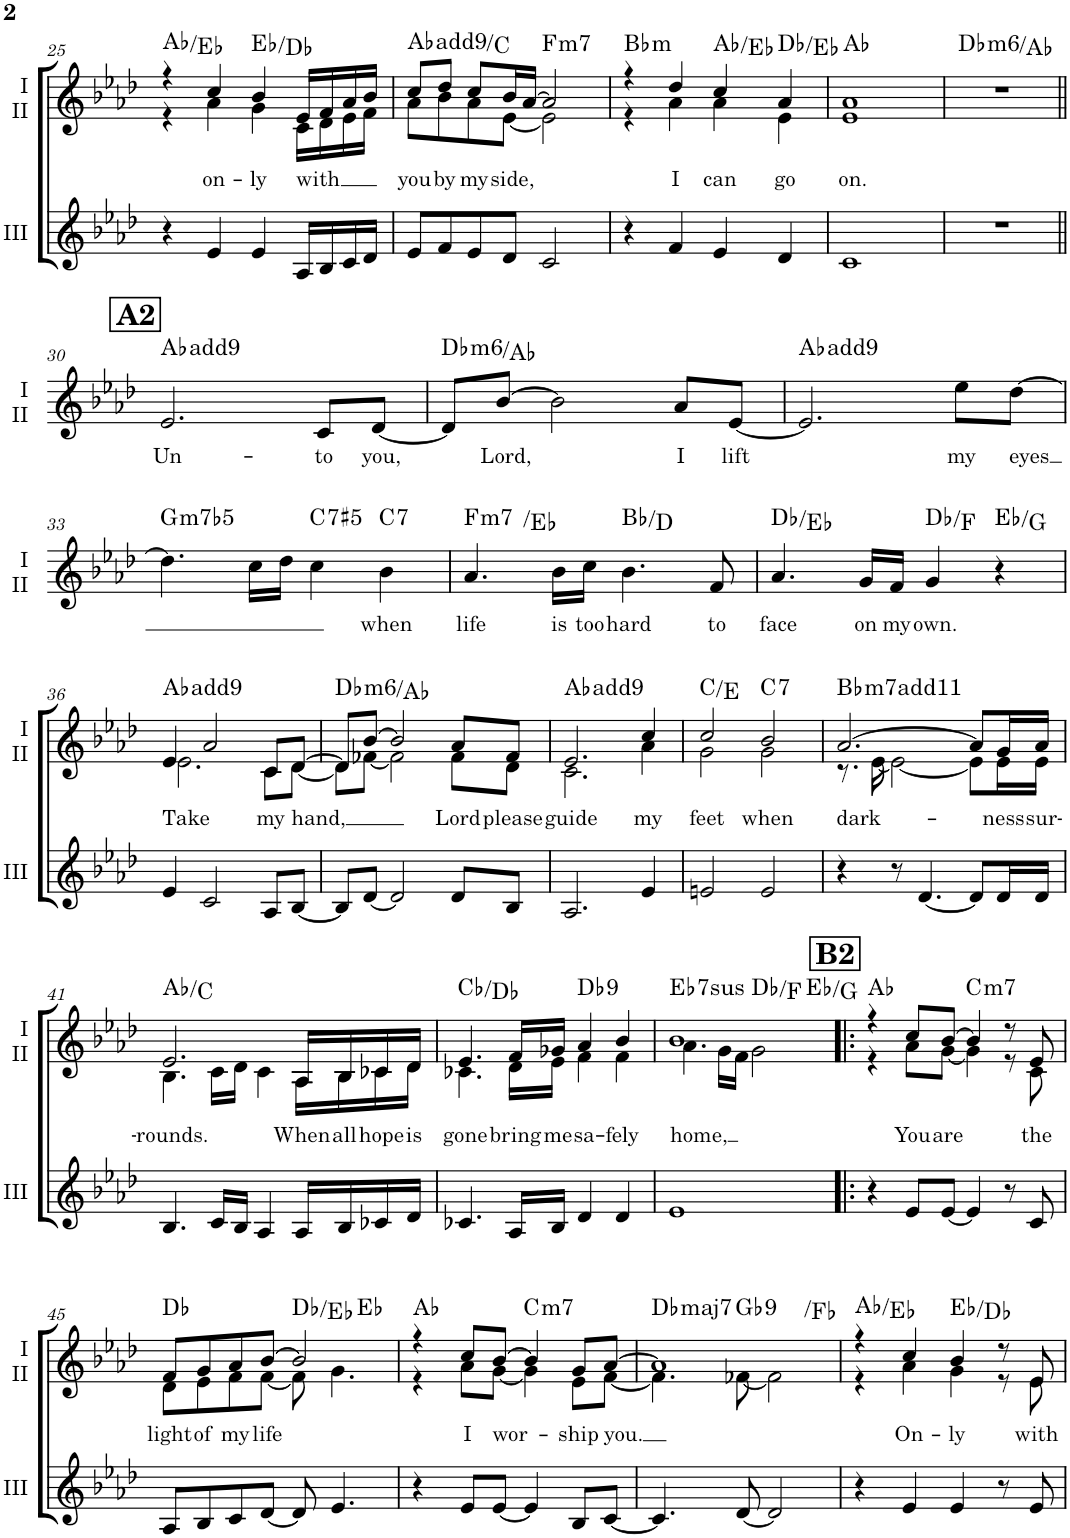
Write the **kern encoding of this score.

**kern	**kern	**text	**harte
*part2	*part1	*part1	*part1
*staff2	*staff1	*staff1	*
*I"III	*I"I II	*	*
*I'III	*I'I II	*	*
!!LO:PB:g=z
*clefG2	*clefG2	*	*
*k[b-e-a-d-]	*k[b-e-a-d-]	*	*
*M4/4	*M4/4	*	*
=25	=25	=25	=25
*	*^	*	*
4r	4r	4r	.	Ab:maj/5
!	!	!	!LO:LY:b	!
4e-/	4cc/	4a-\	on-	.
!	!	!	!LO:LY:b	!
4e-/	4b-/	4g\	-ly	Eb:maj/b7
!	!	!	!LO:LY:b	!
16A-/LL	16e-/LL	16c\LL	with	.
16B-/	16f/	16d-\	.	.
16c/	16a-/	16e-\	.	.
16d-/JJ	16b-/JJ	16f\JJ	.	.
=26	=26	=26	=26	=26
!	!	!	!LO:LY:b	!
8e-/L	8cc/L	8a-\L	you	Ab:maj(9)/3
!	!	!	!LO:LY:b	!
8f/	8dd-/J	8b-\	by	.
!	!	!	!LO:LY:b	!
8e-/	8cc/L	8a-\	my	.
!	!	!	!LO:LY:b	!
8d-/J	16b-/L	[8e-\J	side,	.
.	[16a-/JJ	.	.	.
!	!	!	!	!LO:H:kt=m7
2c/	2a-/]	2e-\]	.	F:min7
=27	=27	=27	=27	=27
!	!	!	!	!LO:H:kt=m
4r	4r	4r	.	Bb:min
!	!	!	!LO:LY:b	!
4f/	4dd-/	4a-\	I	.
!	!	!	!LO:LY:b	!
4e-/	4cc/	4a-\	can	Ab:maj/5
!	!	!	!LO:LY:b	!
4d-/	4a-/	4e-\	go	Db:maj/2
=28	=28	=28	=28	=28
!	!	!	!LO:LY:b	!
1c	1a-	1e-	on.	Ab:maj
=29	=29	=29	=29	=29
!	!	!	!	!LO:H:kt=m6
*	*v	*v	*	*
1r	1r	.	Db:min6/5
!!LO:LB:g=z
!!LO:REH:place=s1:a:B:cj:fs=14:t=A2
=30||	=30||	=30||	=30||
!	!	!LO:LY:b	!
1r	2.e-/	Un-	Ab:maj(9)
!	!	!LO:LY:b	!
.	8c/L	-to	.
!	!	!LO:LY:b	!
.	[8d-/J	you,	.
=31	=31	=31	=31
!	!	!	!LO:H:kt=m6
1r	8d-/L]	.	Db:min6/5
!	!	!LO:LY:b	!
.	[8b-/J	Lord,	.
.	2b-\]	.	.
!	!	!LO:LY:b	!
.	8a-/L	I	.
!	!	!LO:LY:b	!
.	[8e-/J	lift	.
=32	=32	=32	=32
1r	2.e-/]	.	Ab:maj(9)
!	!	!LO:LY:b	!
.	8ee-\L	my	.
!	!	!LO:LY:b	!
.	[8dd-\J	eyes	.
!!LO:LB:g=z
=33	=33	=33	=33
!	!	!	!LO:H:kt=m7b5
1r	4.dd-\]	.	G:hdim7
.	16cc\LL	.	.
.	16dd-\JJ	.	.
!	!	!	!LO:H:kt=7
.	4cc\	.	C:(3,#5,b7)
!	!	!LO:LY:b	!LO:H:kt=7
.	4b-\	when	C:7
=34	=34	=34	=34
!	!	!LO:LY:b	!LO:H:n=1:kt=m7
!	!	!	!LO:H:n=2:kt=N.C.
1r	4.a-/	life	F:min7 N
!	!	!LO:LY:b	!
.	16b-\LL	is	.
!	!	!LO:LY:b	!
.	16cc\JJ	too	.
!	!	!LO:LY:b	!
.	4.b-\	hard	Bb:maj/3
!	!	!LO:LY:b	!
.	8f/	to	.
=35	=35	=35	=35
!	!	!LO:LY:b	!
1r	4.a-/	face	Db:maj/2
!	!	!LO:LY:b	!
.	16g/LL	on	.
!	!	!LO:LY:b	!
.	16f/JJ	my	.
!	!	!LO:LY:b	!
.	4g/	own.	Db:maj/3
.	4r	.	Eb:maj/3
!!LO:LB:g=z
=36	=36	=36	=36
!	!	!LO:LY:b	!
*	*^	*	*
4e-/	4e-/	2.e-\	Take	Ab:maj(9)
2c/	2a-/	.	.	.
!	!	!	!LO:LY:b	!
8A-/L	8c/L	8c\L	my	.
!	!	!	!LO:LY:b	!
[8B-/J	[8d-/J	[8d-\J	hand,	.
=37	=37	=37	=37	=37
!	!	!	!	!LO:H:kt=m6
8B-/L]	8d-/L]	8d-\L]	.	Db:min6/5
[8d-/J	[8b-/J	[8f-X\J	.	.
2d-/]	2b-/]	2f-\]	.	.
!	!	!	!LO:LY:b	!
8d-/L	8a-/L	8f-\L	Lord	.
!	!	!	!LO:LY:b	!
8B-/J	8f-/J	8d-\J	please	.
=38	=38	=38	=38	=38
!	!	!	!LO:LY:b	!
2.A-/	2.e-/	2.c\	guide	Ab:maj(9)
!	!	!	!LO:LY:b	!
4e-/	4cc/	4a-\	my	.
=39	=39	=39	=39	=39
!	!	!	!LO:LY:b	!
2en/	2cc/	2g\	feet	C:maj/3
!	!	!	!LO:LY:b	!LO:H:kt=7
2e/	2b-/	2g\	when	C:7
=40	=40	=40	=40	=40
!	!	!	!LO:LY:b	!LO:H:kt=m7
4r	[2.a-/	8.r	dark-	Bb:min7(11)
.	.	[16e-\	.	.
8r	.	2e-\_	.	.
[4.d-/	.	.	.	.
8d-/L]	8a-/L]	8e-\L]	.	.
!	!	!	!LO:LY:b	!
16d-/L	16g/L	16e-\L	-ness	.
!	!	!	!LO:LY:b	!
16d-/JJ	16a-/JJ	16e-\JJ	sur-	.
!!LO:LB:g=z	!!
=41	=41	=41	=41	=41
!	!	!	!LO:LY:b	!
4.B-/	2.e-/	4.B-\	-rounds.	Ab:maj/3
16c/LL	.	16c\LL	.	.
16B-/JJ	.	16d-\JJ	.	.
4A-/	.	4c\	.	.
!	!	!	!LO:LY:b	!
16A-/LL	16A-/LL	16A-\LL	When	.
!	!	!	!LO:LY:b	!
16B-/	16B-/	16B-\	all	.
!	!	!	!LO:LY:b	!
16c-X/	16c-X/	16c-\	hope	.
!	!	!	!LO:LY:b	!
16d-/JJ	16d-/JJ	16d-\JJ	is	.
=42	=42	=42	=42	=42
!	!	!	!LO:LY:b	!
4.c-X/	4.e-/	4.c-X\	gone	Cb:maj/2
!	!	!	!LO:LY:b	!
16A-/LL	16f/LL	16d-\LL	bring	.
!	!	!	!LO:LY:b	!
16B-/JJ	16g-X/JJ	16e-\JJ	me	.
!	!	!	!LO:LY:b	!LO:H:kt=9
4d-/	4a-/	4f\	sa-	Db:9
!	!	!	!LO:LY:b	!
4d-/	4b-/	4f\	-fely	.
=43	=43	=43	=43	=43
!	!	!	!LO:LY:b	!LO:H:kt=7sus
*	*	*^	*	*
1e-	1b-	4.a-\	2.ryy	home,	Eb:sus4(7)
.	.	16g\LL	.	.	.
.	.	16f\JJ	.	.	.
.	.	2g\	.	.	Db:maj/3
.	.	.	4ryy	.	Eb:maj/3
*	*	*v	*v	*	*
!!LO:REH:place=s1:a:B:cj:fs=14:t=B2
=44!|:	=44!|:	=44!|:	=44!|:	=44!|:
4r	4r	4r	.	Ab:maj
!	!	!	!LO:LY:b	!
8e-/L	8cc/L	8a-\L	You	.
!	!	!	!LO:LY:b	!
[8e-/J	[8b-/J	[8g\J	are	.
!	!	!	!	!LO:H:kt=m7
4e-/]	4b-/]	4g\]	.	C:min7
8r	8r	8r	.	.
!	!	!	!LO:LY:b	!
8c/	8e-/	8c\	the	.
!!LO:LB:g=z
=45	=45	=45	=45	=45
!	!	!	!LO:LY:b	!
*	*	*^	*	*
8A-/L	8f/L	8d-\L	2.ryy	light	Db:maj
!	!	!	!	!LO:LY:b	!
8B-/	8g/	8e-\	.	of	.
!	!	!	!	!LO:LY:b	!
8c/	8a-/	8f\	.	my	.
!	!	!	!	!LO:LY:b	!
[8d-/J	[8b-/J	[8f\J	.	life	.
8d-/]	2b-/]	8f\]	.	.	Db:maj/2
4.e-/	.	4.g\	.	.	.
.	.	.	4ryy	.	Eb:maj
*	*	*v	*v	*	*
=46	=46	=46	=46	=46
4r	4r	4r	.	Ab:maj
!	!	!	!LO:LY:b	!
8e-/L	8cc/L	8a-\L	I	.
!	!	!	!LO:LY:b	!
[8e-/J	[8b-/J	[8g\J	wor-	.
!	!	!	!	!LO:H:kt=m7
4e-/]	4b-/]	4g\]	.	C:min7
!	!	!	!LO:LY:b	!
8B-/L	8g/L	8e-\L	-ship	.
!	!	!	!LO:LY:b	!
[8c/J	[8a-/J	[8f\J	you.	.
=47	=47	=47	=47	=47
!	!	!	!	!LO:H:n=1:kt=maj7
!	!	!	!	!LO:H:n=2:kt=N.C.
4.c/]	1a-]	4.f\]	.	Db:maj7 N
!	!	!	!	!LO:H:kt=9
[8d-/	.	[8f-X\	.	Gb:9
2d-/]	.	2f-\]	.	.
=48	=48	=48	=48	=48
4r	4r	4r	.	Ab:maj/5
!	!	!	!LO:LY:b	!
4e-/	4cc/	4a-\	On-	.
!	!	!	!LO:LY:b	!
4e-/	4b-/	4g\	-ly	Eb:maj/b7
8r	8r	8r	.	.
!	!	!	!LO:LY:b	!
8e-/	8e-/	8e-\	with	.
*	*v	*v	*	*
=	=	=	=
*-	*-	*-	*-
